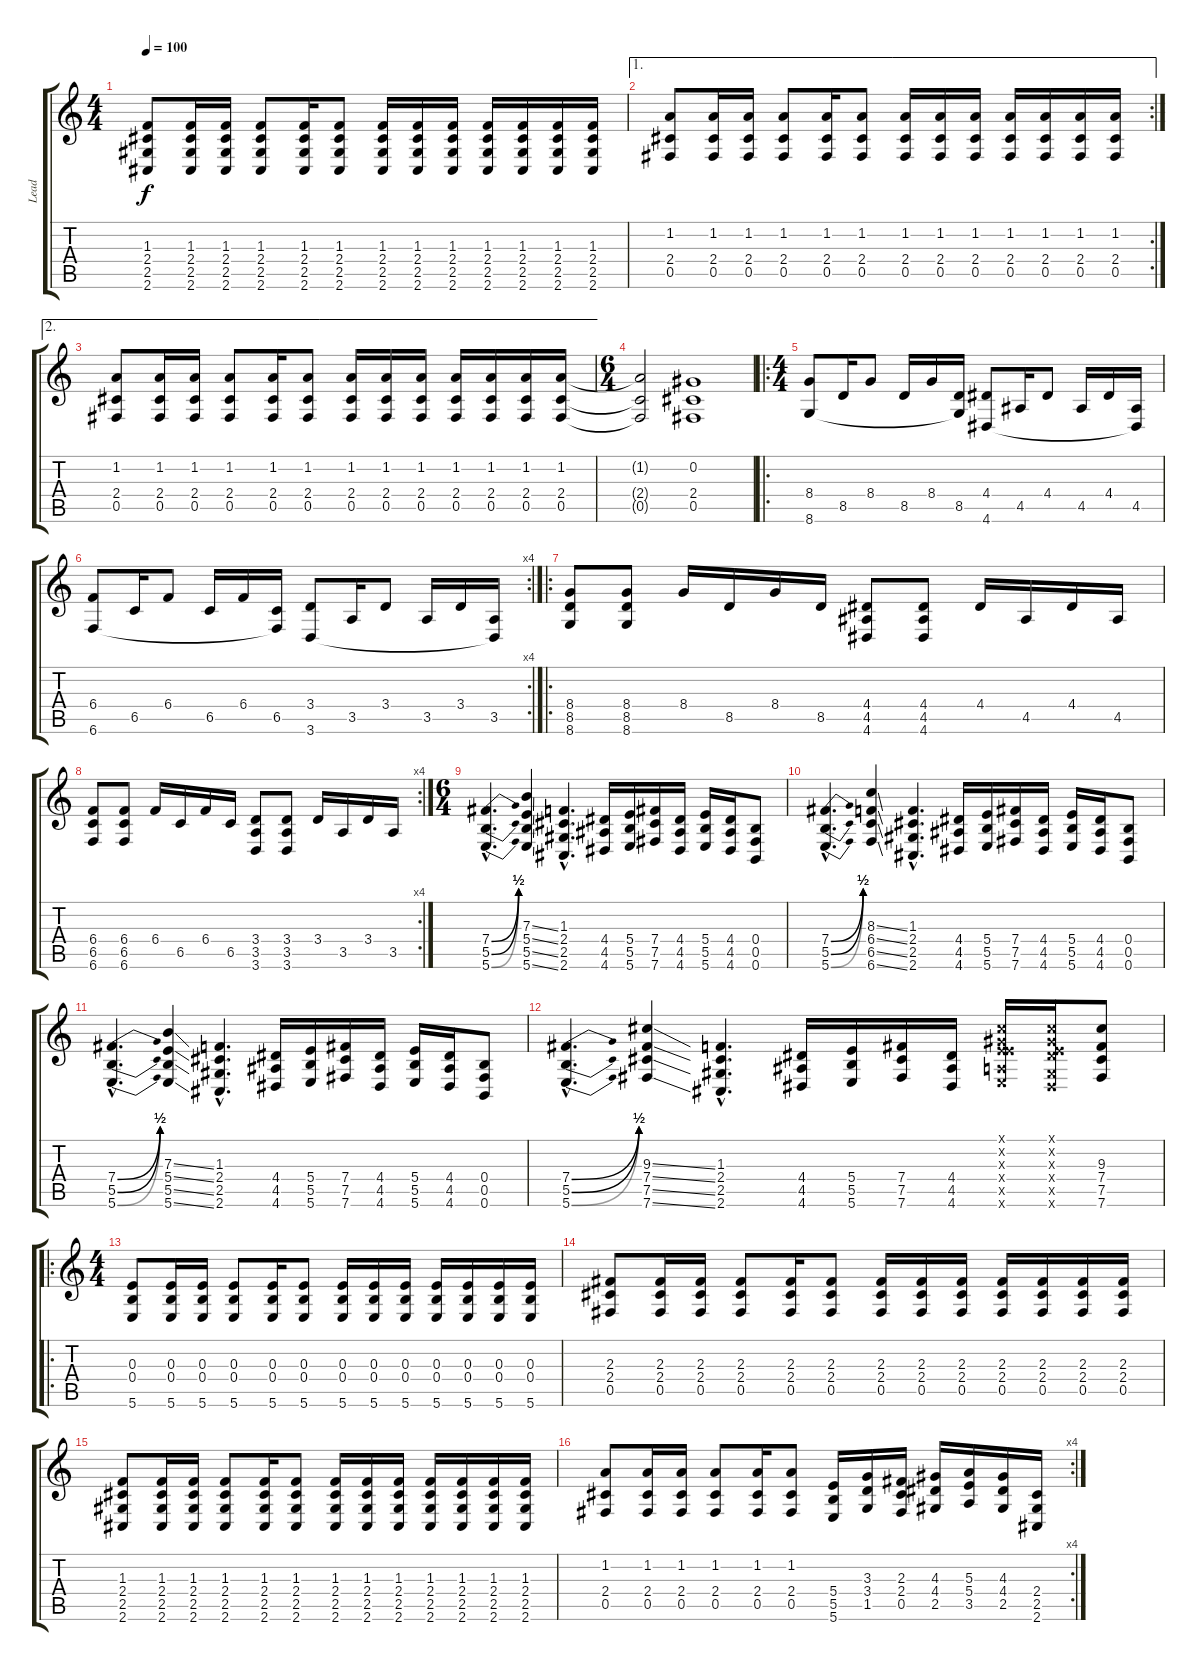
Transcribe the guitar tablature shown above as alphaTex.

\track ("Lead" "Lead") {instrument distortionguitar}
\staff {score tabs}
\tuning (Db4 Ab3 E3 B2 Gb2 B1) {hide}
\ts (4 4)
\tempo 100
\clef g2
\ks c
(1.3 2.4 2.5 2.6).8{dy f} (1.3 2.4 2.5 2.6).16 (1.3 2.4 2.5 2.6).16 (1.3 2.4 2.5 2.6).8 (1.3 2.4 2.5 2.6).16 (1.3 2.4 2.5 2.6).8 (1.3 2.4 2.5 2.6).16 (1.3 2.4 2.5 2.6).16 (1.3 2.4 2.5 2.6).16 (1.3 2.4 2.5 2.6).16 (1.3 2.4 2.5 2.6).16 (1.3 2.4 2.5 2.6).16 (1.3 2.4 2.5 2.6).16 |
\ae 1
\rc 2
(1.2 2.4 0.5).8 (1.2 2.4 0.5).16 (1.2 2.4 0.5).16 (1.2 2.4 0.5).8 (1.2 2.4 0.5).16 (1.2 2.4 0.5).8 (1.2 2.4 0.5).16 (1.2 2.4 0.5).16 (1.2 2.4 0.5).16 (1.2 2.4 0.5).16 (1.2 2.4 0.5).16 (1.2 2.4 0.5).16 (1.2 2.4 0.5).16 |
\ae 2
(1.2 2.4 0.5).8 (1.2 2.4 0.5).16 (1.2 2.4 0.5).16 (1.2 2.4 0.5).8 (1.2 2.4 0.5).16 (1.2 2.4 0.5).8 (1.2 2.4 0.5).16 (1.2 2.4 0.5).16 (1.2 2.4 0.5).16 (1.2 2.4 0.5).16 (1.2 2.4 0.5).16 (1.2 2.4 0.5).16 (1.2 2.4 0.5).16 |
\ts (6 4)
(1.2{t} 2.4{t} 0.5{t}).2 (0.2 2.4 0.5).1 |
\ro
\ts (4 4)
(8.4 8.6).8 8.5.16 8.4.8 8.5.16 8.4.16 (8.5 8.6{t}).16 (4.4 4.6).8 4.5.16 4.4.8 4.5.16 4.4.16 (4.5 4.6{t}).16 |
\rc 4
(6.4 6.6).8 6.5.16 6.4.8 6.5.16 6.4.16 (6.5 6.6{t}).16 (3.4 3.6).8 3.5.16 3.4.8 3.5.16 3.4.16 (3.5 3.6{t}).16 |
\ro
(8.4 8.5 8.6).8 (8.4 8.5 8.6).8 8.4.16 8.5.16 8.4.16 8.5.16 (4.4 4.5 4.6).8 (4.4 4.5 4.6).8 4.4.16 4.5.16 4.4.16 4.5.16 |
\rc 4
(6.4 6.5 6.6).8 (6.4 6.5 6.6).8 6.4.16 6.5.16 6.4.16 6.5.16 (3.4 3.5 3.6).8 (3.4 3.5 3.6).8 3.4.16 3.5.16 3.4.16 3.5.16 |
\ts (6 4)
(7.4{be (bend 0 0 60 2) hac} 5.5{be (bend 0 0 60 2) hac} 5.6{be (bend 0 0 60 2) hac}).4{d} (7.3{ss} 5.4{ss} 5.5{ss} 5.6{ss}).4 (1.3{hac} 2.4{hac} 2.5{hac} 2.6{hac}).4{d} (4.4 4.5 4.6).16 (5.4 5.5 5.6).16 (7.4 7.5 7.6).16 (4.4 4.5 4.6).16 (5.4 5.5 5.6).16 (4.4 4.5 4.6).16 (0.4 0.5 0.6).8 |
(7.4{be (bend 0 0 60 2) hac} 5.5{be (bend 0 0 60 2) hac} 5.6{be (bend 0 0 60 2) hac}).4{d} (8.3{ss} 6.4{ss} 6.5{ss} 6.6{ss}).4 (1.3{hac} 2.4{hac} 2.5{hac} 2.6{hac}).4{d} (4.4 4.5 4.6).16 (5.4 5.5 5.6).16 (7.4 7.5 7.6).16 (4.4 4.5 4.6).16 (5.4 5.5 5.6).16 (4.4 4.5 4.6).16 (0.4 0.5 0.6).8 |
(7.4{be (bend 0 0 60 2) hac} 5.5{be (bend 0 0 60 2) hac} 5.6{be (bend 0 0 60 2) hac}).4{d} (7.3{ss} 5.4{ss} 5.5{ss} 5.6{ss}).4 (1.3{hac} 2.4{hac} 2.5{hac} 2.6{hac}).4{d} (4.4 4.5 4.6).16 (5.4 5.5 5.6).16 (7.4 7.5 7.6).16 (4.4 4.5 4.6).16 (5.4 5.5 5.6).16 (4.4 4.5 4.6).16 (0.4 0.5 0.6).8 |
(7.4{be (bend 0 0 60 2) hac} 5.5{be (bend 0 0 60 2) hac} 5.6{be (bend 0 0 60 2) hac}).4{d} (9.3{ss} 7.4{ss} 7.5{ss} 7.6{ss}).4 (1.3{hac} 2.4{hac} 2.5{hac} 2.6{hac}).4{d} (4.4 4.5 4.6).16 (5.4 5.5 5.6).16 (7.4 7.5 7.6).16 (4.4 4.5 4.6).16 (0.1{x} 0.2{x} 0.3{x} 5.4{x} 3.5{x} 5.6{x}).16 (0.1{x} 0.2{x} 0.3{x} 4.4{x} 2.5{x} 4.6{x}).16 (9.3 7.4 7.5 7.6).8 |
\ro
\ts (4 4)
(0.3 0.4 5.6).8 (0.3 0.4 5.6).16 (0.3 0.4 5.6).16 (0.3 0.4 5.6).8 (0.3 0.4 5.6).16 (0.3 0.4 5.6).8 (0.3 0.4 5.6).16 (0.3 0.4 5.6).16 (0.3 0.4 5.6).16 (0.3 0.4 5.6).16 (0.3 0.4 5.6).16 (0.3 0.4 5.6).16 (0.3 0.4 5.6).16 |
(2.3 2.4 0.5).8 (2.3 2.4 0.5).16 (2.3 2.4 0.5).16 (2.3 2.4 0.5).8 (2.3 2.4 0.5).16 (2.3 2.4 0.5).8 (2.3 2.4 0.5).16 (2.3 2.4 0.5).16 (2.3 2.4 0.5).16 (2.3 2.4 0.5).16 (2.3 2.4 0.5).16 (2.3 2.4 0.5).16 (2.3 2.4 0.5).16 |
(1.3 2.4 2.5 2.6).8 (1.3 2.4 2.5 2.6).16 (1.3 2.4 2.5 2.6).16 (1.3 2.4 2.5 2.6).8 (1.3 2.4 2.5 2.6).16 (1.3 2.4 2.5 2.6).8 (1.3 2.4 2.5 2.6).16 (1.3 2.4 2.5 2.6).16 (1.3 2.4 2.5 2.6).16 (1.3 2.4 2.5 2.6).16 (1.3 2.4 2.5 2.6).16 (1.3 2.4 2.5 2.6).16 (1.3 2.4 2.5 2.6).16 |
\rc 4
(1.2 2.4 0.5).8 (1.2 2.4 0.5).16 (1.2 2.4 0.5).16 (1.2 2.4 0.5).8 (1.2 2.4 0.5).16 (1.2 2.4 0.5).8 (5.4 5.5 5.6).16 (3.3 3.4 1.5).16 (2.3 2.4 0.5).16 (4.3 4.4 2.5).16 (5.3 5.4 3.5).16 (4.3 4.4 2.5).16 (2.4 2.5 2.6).16
